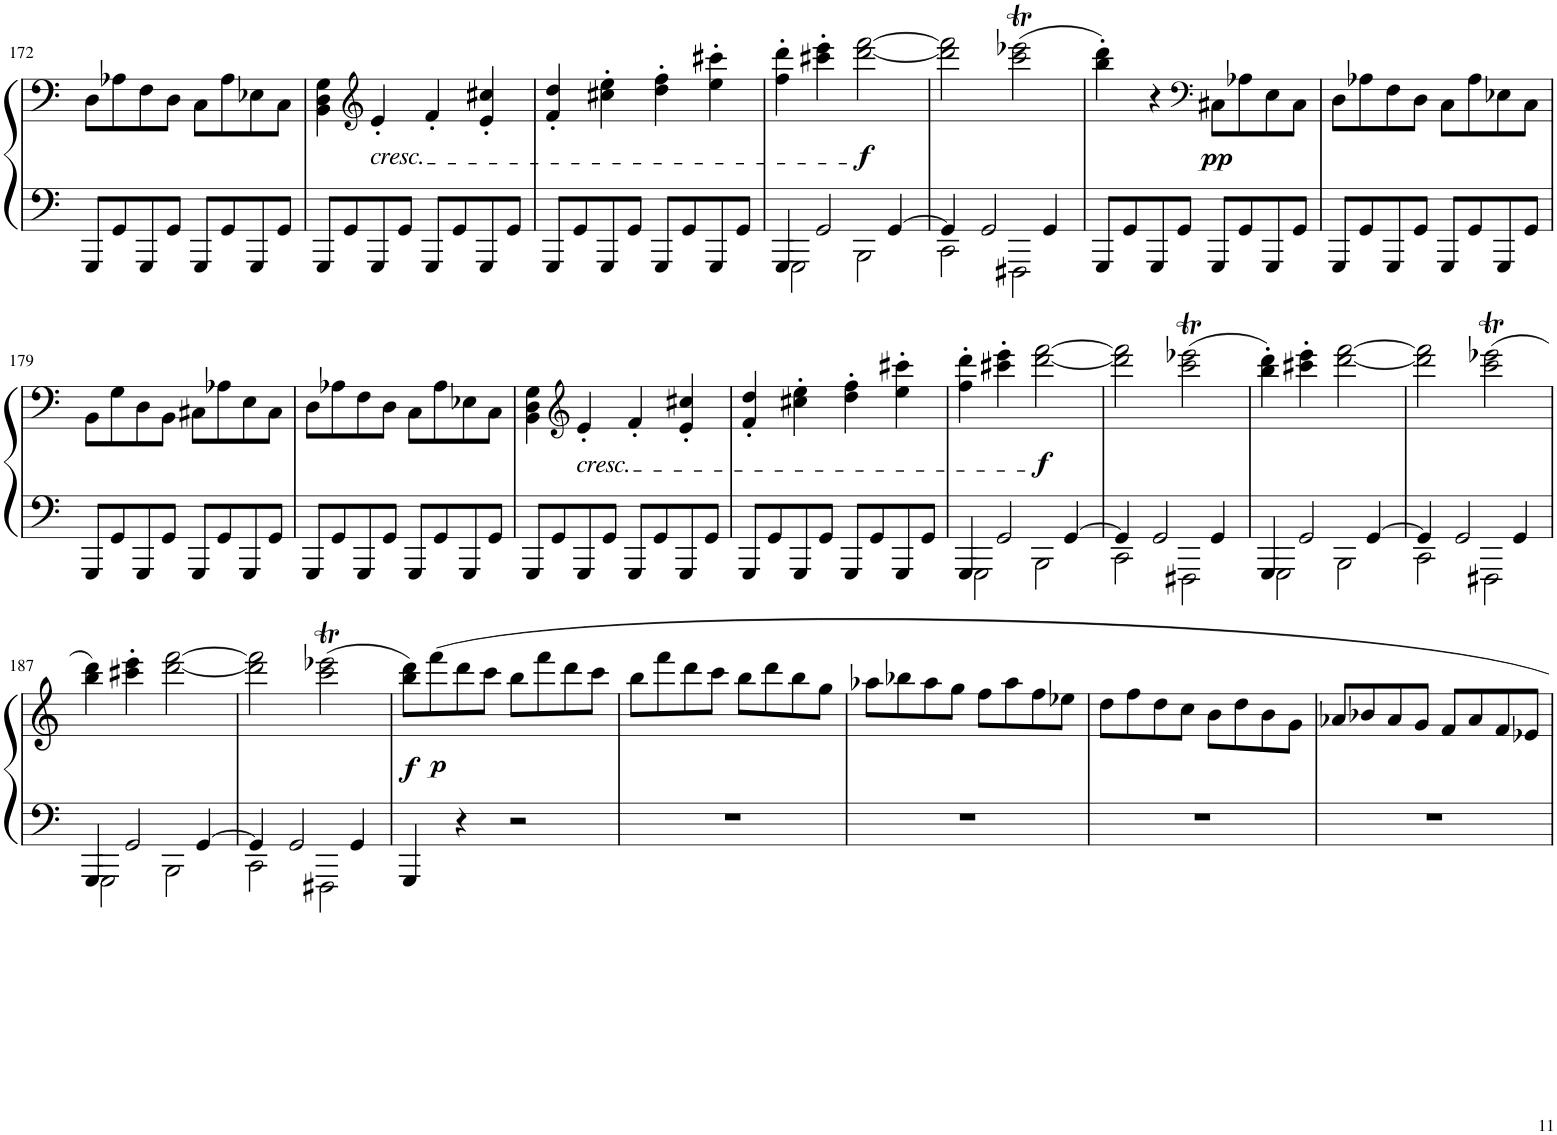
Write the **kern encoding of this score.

**kern	**kern	**dynam
*part1	*part1	*part1
*staff2	*staff1	*staff1/2
*I"Piano	*	*
*I'Pno.	*	*
!!LO:PB:g=z
*clefF4	*clefF4	*
*k[]	*k[]	*
*M2/2	*M2/2	*
*met(c|)	*met(c|)	*
=172	=172	=172
8GGG/L	8D\L	.
8GG/	8A-X\	.
8GGG/	8F\	.
8GG/J	8D\J	.
8GGG/L	8C\L	.
8GG/	8A-\	.
8GGG/	8E-X\	.
8GG/J	8C\J	.
=173	=173	=173
8GGG/L	4BB\ 4D\ 4G\	.
8GG/	.	.
*	*clefG2	*
!	!LO:TX:b:i:t=cresc.	!
8GGG/	4e'/	.
8GG/J	.	.
8GGG/L	4f'/	.
8GG/	.	.
8GGG/	4e/' 4cc#X/'	.
8GG/J	.	.
=174	=174	=174
8GGG/L	4f/' 4dd/'	.
8GG/	.	.
8GGG/	4cc#X\' 4ee\'	.
8GG/J	.	.
8GGG/L	4dd\' 4ff\'	.
8GG/	.	.
8GGG/	4ee\' 4ccc#X\'	.
8GG/J	.	.
=175	=175	=175
*^	*	*
4GGG/	2GGG\	4ff\' 4ddd\'	.
2GG/	.	4ccc#X\' 4eee\'	.
!	!	!	!LO:DY:b
.	2BBB\	[2ddd\ [2fff\	f
[4GG/	.	.	.
=176	=176	=176	=176
4GG/]	2CC\	2ddd\] 2fff\]	.
2GG/	.	.	.
.	2FFF#X\	(2ccc\T 2eee-X\T	.
4GG/	.	.	.
*v	*v	*	*
=177	=177	=177
8GGG/L	4bb\' 4ddd\')	.
8GG/	.	.
8GGG/	4r	.
8GG/J	.	.
*	*clefF4	*
!	!	!LO:DY:b
8GGG/L	8C#X\L	pp
8GG/	8A-X\	.
8GGG/	8E\	.
8GG/J	8C#\J	.
=178	=178	=178
8GGG/L	8D\L	.
8GG/	8A-X\	.
8GGG/	8F\	.
8GG/J	8D\J	.
8GGG/L	8C\L	.
8GG/	8A-\	.
8GGG/	8E-X\	.
8GG/J	8C\J	.
!!LO:LB:g=z
=179	=179	=179
8GGG/L	8BB\L	.
8GG/	8G\	.
8GGG/	8D\	.
8GG/J	8BB\J	.
8GGG/L	8C#X\L	.
8GG/	8A-X\	.
8GGG/	8E\	.
8GG/J	8C#\J	.
=180	=180	=180
8GGG/L	8D\L	.
8GG/	8A-X\	.
8GGG/	8F\	.
8GG/J	8D\J	.
8GGG/L	8C\L	.
8GG/	8A-\	.
8GGG/	8E-X\	.
8GG/J	8C\J	.
=181	=181	=181
8GGG/L	4BB\ 4D\ 4G\	.
8GG/	.	.
*	*clefG2	*
!	!LO:TX:b:i:t=cresc.	!
8GGG/	4e'/	.
8GG/J	.	.
8GGG/L	4f'/	.
8GG/	.	.
8GGG/	4e/' 4cc#X/'	.
8GG/J	.	.
=182	=182	=182
8GGG/L	4f/' 4dd/'	.
8GG/	.	.
8GGG/	4cc#X\' 4ee\'	.
8GG/J	.	.
8GGG/L	4dd\' 4ff\'	.
8GG/	.	.
8GGG/	4ee\' 4ccc#X\'	.
8GG/J	.	.
=183	=183	=183
*^	*	*
4GGG/	2GGG\	4ff\' 4ddd\'	.
2GG/	.	4ccc#X\' 4eee\'	.
!	!	!	!LO:DY:b
.	2BBB\	[2ddd\ [2fff\	f
[4GG/	.	.	.
=184	=184	=184	=184
4GG/]	2CC\	2ddd\] 2fff\]	.
2GG/	.	.	.
.	2FFF#X\	(2ccc\T 2eee-X\T	.
4GG/	.	.	.
=185	=185	=185	=185
4GGG/	2GGG\	4bb\' 4ddd\')	.
2GG/	.	4ccc#X\' 4eee\'	.
.	2BBB\	[2ddd\ [2fff\	.
[4GG/	.	.	.
=186	=186	=186	=186
4GG/]	2CC\	2ddd\] 2fff\]	.
2GG/	.	.	.
.	2FFF#X\	(2ccc\T 2eee-X\T	.
4GG/	.	.	.
!!LO:LB:g=z
=187	=187	=187	=187
4GGG/	2GGG\	4bb\ 4ddd\)	.
2GG/	.	4ccc#X\' 4eee\'	.
.	2BBB\	[2ddd\ [2fff\	.
[4GG/	.	.	.
=188	=188	=188	=188
4GG/]	2CC\	2ddd\] 2fff\]	.
2GG/	.	.	.
.	2FFF#X\	(2ccc\T 2eee-X\T	.
4GG/	.	.	.
*v	*v	*	*
=189	=189	=189
!	!	!LO:DY:b
4GGG/	8bb\ 8ddd\L)	f
!	!	!LO:DY:b
.	8fff\	p
4r	8ddd\	.
.	8ccc\J	.
2r	8bb\L	.
.	8fff\	.
.	8ddd\	.
.	8ccc\J	.
=190	=190	=190
1r	8bb\L	.
.	8fff\	.
.	8ddd\	.
.	8ccc\J	.
.	8bb\L	.
.	8ddd\	.
.	8bb\	.
.	8gg\J	.
=191	=191	=191
1r	8aa-X\L	.
.	8bb-X\	.
.	8aa-\	.
.	8gg\J	.
.	8ff\L	.
.	8aa-\	.
.	8ff\	.
.	8ee-X\J	.
=192	=192	=192
1r	8dd\L	.
.	8ff\	.
.	8dd\	.
.	8cc\J	.
.	8b\L	.
.	8dd\	.
.	8b\	.
.	8g\J	.
=193	=193	=193
1r	8a-X/L	.
.	8b-X/	.
.	8a-/	.
.	8g/J	.
.	8f/L	.
.	8a-/	.
.	8f/	.
.	8e-X/J	.
=	=	=
*-	*-	*-
